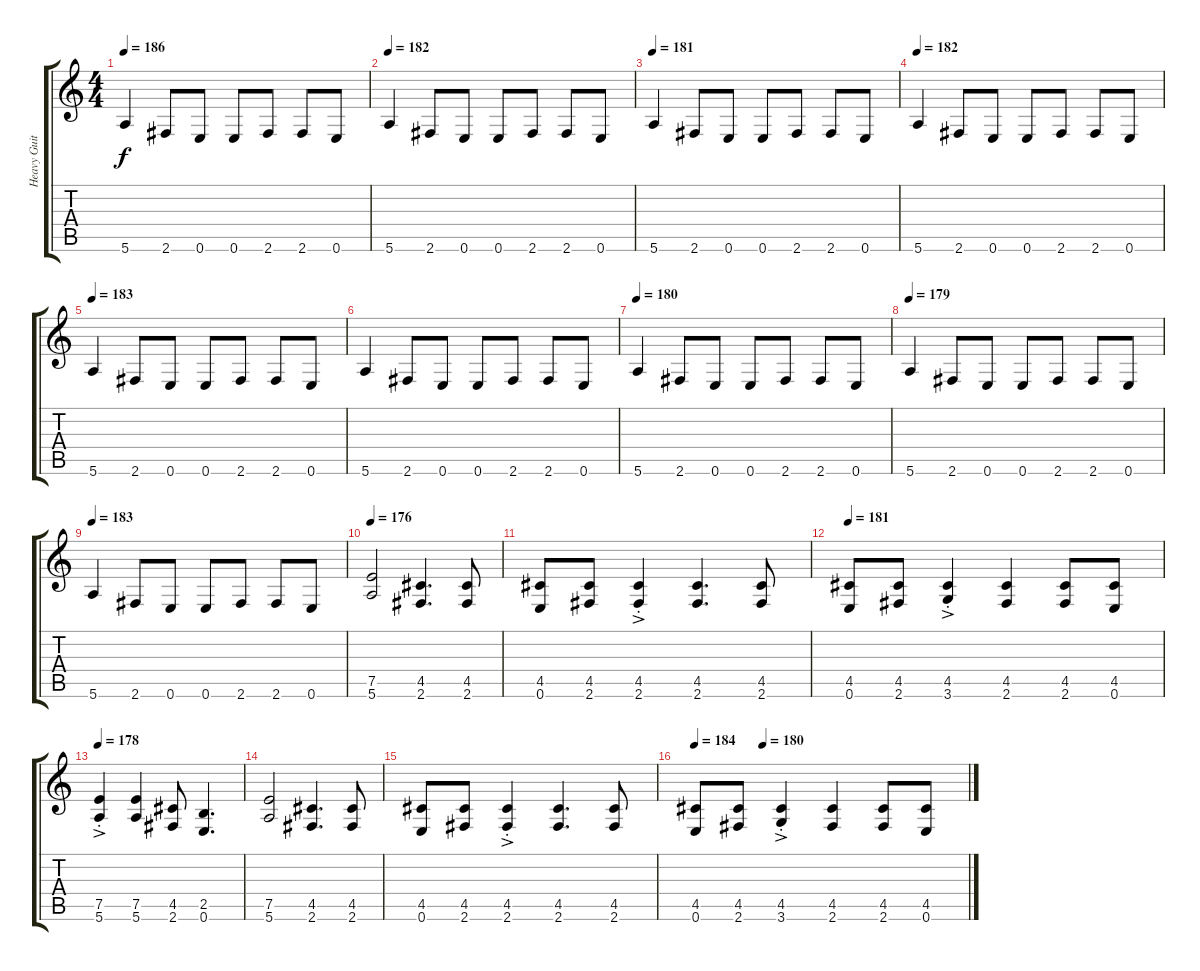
\track ("Heavy Guitar Left Channel" "Heavy Guit") {instrument distortionguitar}
\staff {score tabs}
\tuning (E4 B3 G3 D3 A2 E2) {hide}
\ts (4 4)
\tempo 186
\clef g2
\ks c
5.6.4{dy f} 2.6.8 0.6.8 0.6.8 2.6.8 2.6.8 0.6.8 |
\tempo 182
5.6.4 2.6.8 0.6.8 0.6.8 2.6.8 2.6.8 0.6.8 |
\tempo 181
5.6.4 2.6.8 0.6.8 0.6.8 2.6.8 2.6.8 0.6.8 |
\tempo 182
5.6.4 2.6.8 0.6.8 0.6.8 2.6.8 2.6.8 0.6.8 |
\tempo 183
5.6.4 2.6.8 0.6.8 0.6.8 2.6.8 2.6.8 0.6.8 |
5.6.4 2.6.8 0.6.8 0.6.8 2.6.8 2.6.8 0.6.8 |
\tempo 180
5.6.4 2.6.8 0.6.8 0.6.8 2.6.8 2.6.8 0.6.8 |
\tempo 179
5.6.4 2.6.8 0.6.8 0.6.8 2.6.8 2.6.8 0.6.8 |
\tempo 183
5.6.4 2.6.8 0.6.8 0.6.8 2.6.8 2.6.8 0.6.8 |
\tempo 176
(7.5 5.6).2 (4.5 2.6).4{d} (4.5 2.6).8 |
(4.5 0.6).8 (4.5 2.6).8 (4.5{ac st} 2.6{ac st}).4 (4.5 2.6).4{d} (4.5 2.6).8 |
\tempo 181
(4.5 0.6).8 (4.5 2.6).8 (4.5{ac st} 3.6{ac st}).4 (4.5 2.6).4 (4.5 2.6).8 (4.5 0.6).8 |
\tempo 178
(7.5{ac st} 5.6{ac st}).4 (7.5 5.6).4 (4.5 2.6).8 (2.5 0.6).4{d} |
(7.5 5.6).2 (4.5 2.6).4{d} (4.5 2.6).8 |
(4.5 0.6).8 (4.5 2.6).8 (4.5{ac st} 2.6{ac st}).4 (4.5 2.6).4{d} (4.5 2.6).8 |
\tempo 184
\tempo (180 0.25)
(4.5 0.6).8 (4.5 2.6).8 (4.5{ac st} 3.6{ac st}).4 (4.5 2.6).4 (4.5 2.6).8 (4.5 0.6).8
